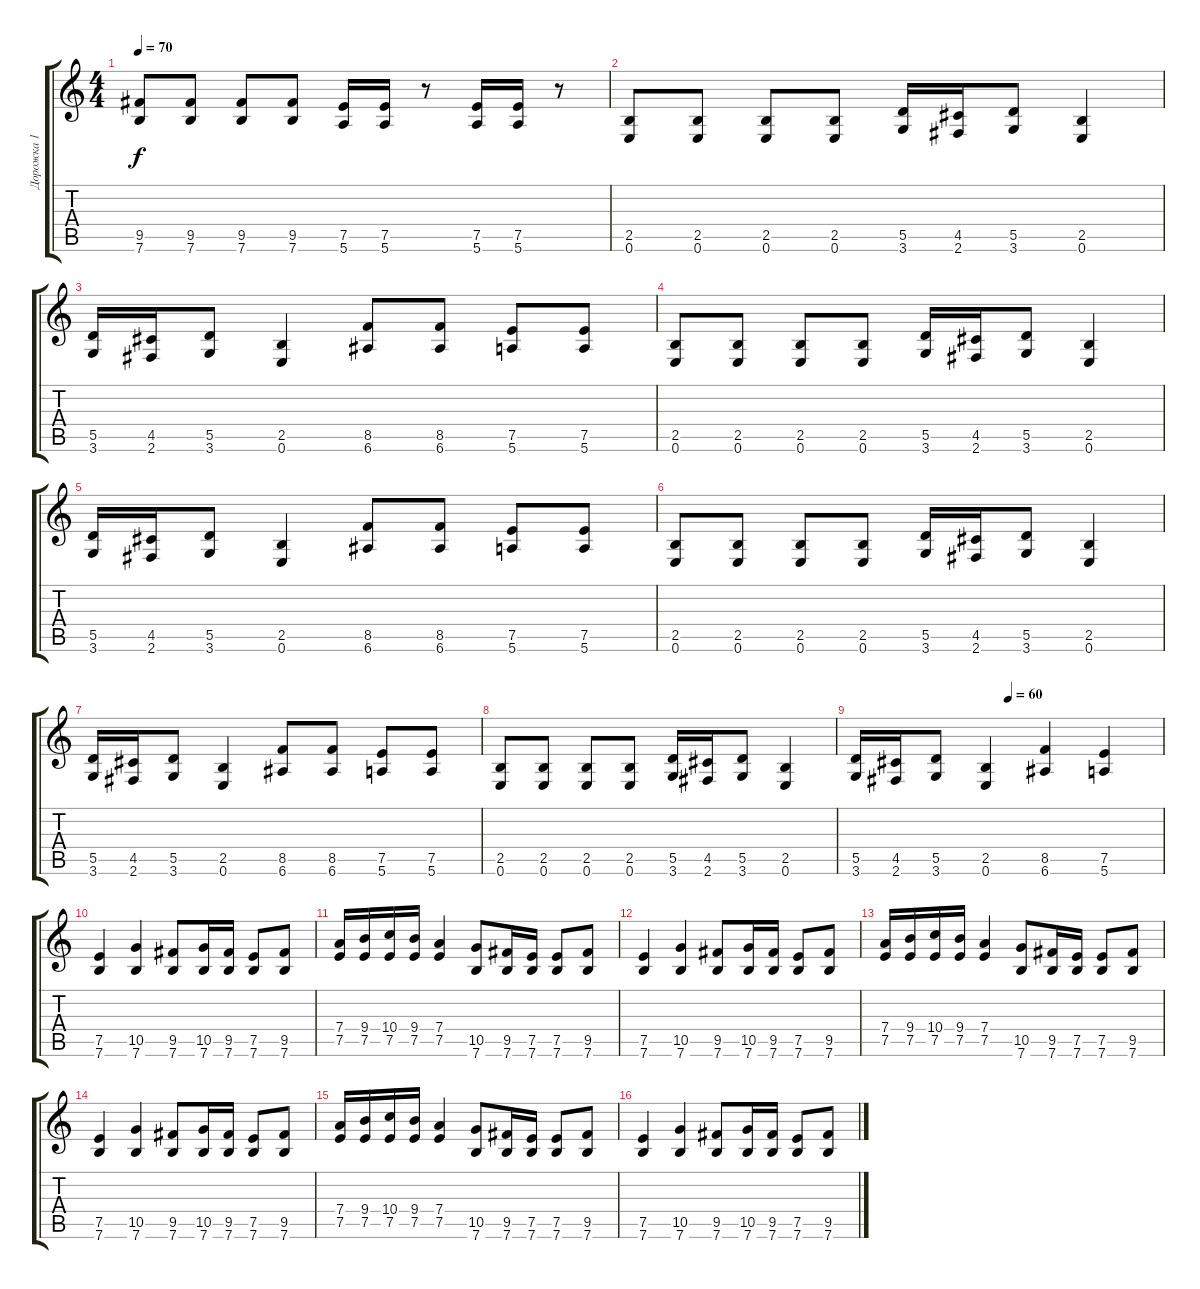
\track ("Дорожка 1" "Дорожка 1") {instrument distortionguitar}
\staff {score tabs}
\tuning (E4 B3 G3 D3 A2 E2) {hide}
\ts (4 4)
\tempo 70
\clef g2
\ks c
(9.5 7.6).8{dy f} (9.5 7.6).8 (9.5 7.6).8 (9.5 7.6).8 (7.5 5.6).16 (7.5 5.6).16 r.8 (7.5 5.6).16 (7.5 5.6).16 r.8 |
(2.5 0.6).8 (2.5 0.6).8 (2.5 0.6).8 (2.5 0.6).8 (5.5 3.6).16 (4.5 2.6).16 (5.5 3.6).8 (2.5 0.6).4 |
(5.5 3.6).16 (4.5 2.6).16 (5.5 3.6).8 (2.5 0.6).4 (8.5 6.6).8 (8.5 6.6).8 (7.5 5.6).8 (7.5 5.6).8 |
(2.5 0.6).8 (2.5 0.6).8 (2.5 0.6).8 (2.5 0.6).8 (5.5 3.6).16 (4.5 2.6).16 (5.5 3.6).8 (2.5 0.6).4 |
(5.5 3.6).16 (4.5 2.6).16 (5.5 3.6).8 (2.5 0.6).4 (8.5 6.6).8 (8.5 6.6).8 (7.5 5.6).8 (7.5 5.6).8 |
(2.5 0.6).8 (2.5 0.6).8 (2.5 0.6).8 (2.5 0.6).8 (5.5 3.6).16 (4.5 2.6).16 (5.5 3.6).8 (2.5 0.6).4 |
(5.5 3.6).16 (4.5 2.6).16 (5.5 3.6).8 (2.5 0.6).4 (8.5 6.6).8 (8.5 6.6).8 (7.5 5.6).8 (7.5 5.6).8 |
(2.5 0.6).8 (2.5 0.6).8 (2.5 0.6).8 (2.5 0.6).8 (5.5 3.6).16 (4.5 2.6).16 (5.5 3.6).8 (2.5 0.6).4 |
\tempo (60 0.5)
(5.5 3.6).16 (4.5 2.6).16 (5.5 3.6).8 (2.5 0.6).4 (8.5 6.6).4 (7.5 5.6).4 |
(7.5 7.6).4 (10.5 7.6).4 (9.5 7.6).8 (10.5 7.6).16 (9.5 7.6).16 (7.5 7.6).8 (9.5 7.6).8 |
(7.4 7.5).16 (9.4 7.5).16 (10.4 7.5).16 (9.4 7.5).16 (7.4 7.5).4 (10.5 7.6).8 (9.5 7.6).16 (7.5 7.6).16 (7.5 7.6).8 (9.5 7.6).8 |
(7.5 7.6).4 (10.5 7.6).4 (9.5 7.6).8 (10.5 7.6).16 (9.5 7.6).16 (7.5 7.6).8 (9.5 7.6).8 |
(7.4 7.5).16 (9.4 7.5).16 (10.4 7.5).16 (9.4 7.5).16 (7.4 7.5).4 (10.5 7.6).8 (9.5 7.6).16 (7.5 7.6).16 (7.5 7.6).8 (9.5 7.6).8 |
(7.5 7.6).4 (10.5 7.6).4 (9.5 7.6).8 (10.5 7.6).16 (9.5 7.6).16 (7.5 7.6).8 (9.5 7.6).8 |
(7.4 7.5).16 (9.4 7.5).16 (10.4 7.5).16 (9.4 7.5).16 (7.4 7.5).4 (10.5 7.6).8 (9.5 7.6).16 (7.5 7.6).16 (7.5 7.6).8 (9.5 7.6).8 |
(7.5 7.6).4 (10.5 7.6).4 (9.5 7.6).8 (10.5 7.6).16 (9.5 7.6).16 (7.5 7.6).8 (9.5 7.6).8
